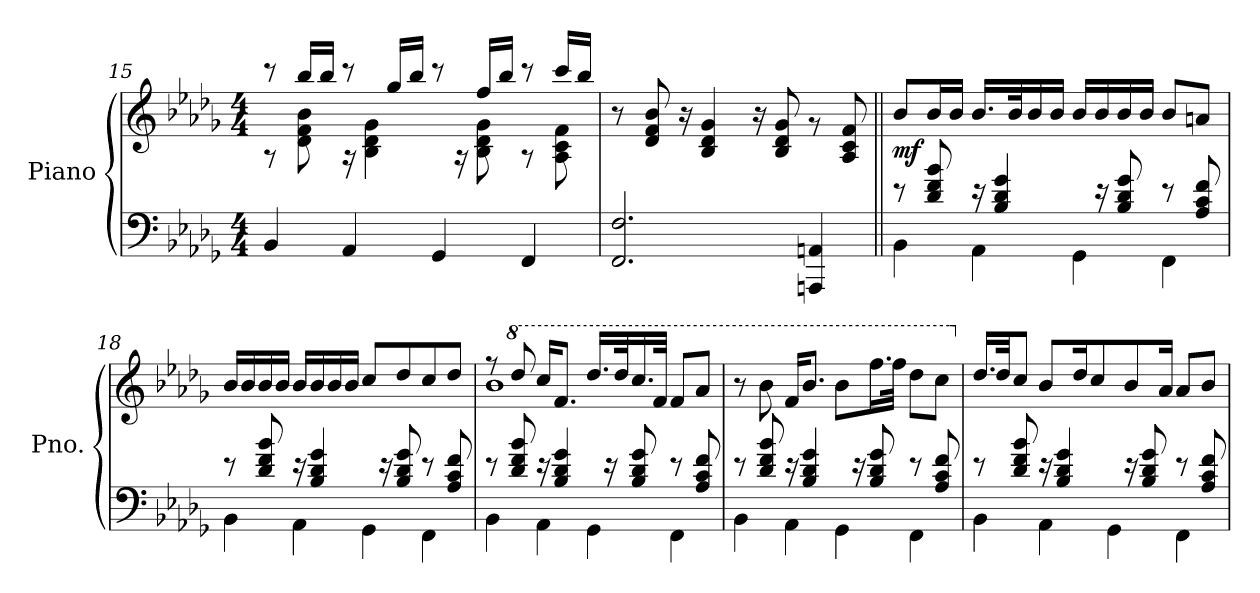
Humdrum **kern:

**kern	**kern	**dynam
*part1	*part1	*part1
*staff2	*staff1	*staff1/2
*I"Piano	*	*
*I'Pno.	*	*
!!LO:PB:g=z
*clefF4	*clefG2	*
*k[b-e-a-d-g-]	*k[b-e-a-d-g-]	*
*M4/4	*M4/4	*
=15	=15	=15
*	*^	*
4BB-/	8rA	8rccc	.
.	8d-\ 8f\ 8b-\	16bb-/LL	.
.	.	16bb-/JJ	.
4AA-/	16rA	8rccc	.
.	4B-\ 4d-\ 4g-\	.	.
.	.	16gg-/LL	.
.	.	16bb-/JJ	.
4GG-/	.	8rccc	.
.	16rA	.	.
.	8B-\ 8d-\ 8g-\	16ff/LL	.
.	.	16bb-/JJ	.
4FF/	8rA	8rccc	.
.	8A-\ 8c\ 8f\	16ccc/LL	.
.	.	16bb-/JJ	.
*	*v	*v	*
=16	=16	=16
2.FF/ 2.F/	8r	.
.	8d-/ 8f/ 8b-/	.
.	16r	.
.	4B-/ 4d-/ 4g-/	.
.	16r	.
.	8B-/ 8d-/ 8g-/	.
4AAAn/ 4AAn/	8rg	.
.	8A-/ 8c/ 8f/	.
=17||	=17||	=17||
*^	*	*
!	!	!	!LO:DY:b
4BB-\	8re	8b-/L	mf
.	8d-/ 8f/ 8b-/	16b-/L	.
.	.	16b-/JJ	.
4AA-\	16re	16.b-/LL	.
.	4B-/ 4d-/ 4g-/	.	.
.	.	32b-/K	.
.	.	16b-/	.
.	.	16b-/JJ	.
4GG-\	.	16b-/LL	.
.	16re	16b-/	.
.	8B-/ 8d-/ 8g-/	16b-/	.
.	.	16b-/JJ	.
4FF\	8re	8b-/L	.
.	8A-/ 8c/ 8f/	8an/J	.
!!LO:LB:g=z
=18	=18	=18	=18
4BB-\	8re	16b-/LL	.
.	.	16b-/	.
.	8d-/ 8f/ 8b-/	16b-/	.
.	.	16b-/JJ	.
4AA-\	16re	16b-/LL	.
.	4B-/ 4d-/ 4g-/	16b-/	.
.	.	16b-/	.
.	.	16b-/JJ	.
4GG-\	.	8cc/L	.
.	16re	.	.
.	8B-/ 8d-/ 8g-/	8dd-/	.
4FF\	8re	8cc/	.
.	8A-/ 8c/ 8f/	8dd-/J	.
=19	=19	=19	=19
*	*	*^	*
4BB-\	8re	8r	1b-	.
*	*	*8va	*	*
.	8d-/ 8f/ 8b-/	8ddd-/	.	.
4AA-\	16re	16ccc/KL	.	.
.	4B-/ 4d-/ 4g-/	8.ff/J	.	.
4GG-\	.	16.ddd-/LL	.	.
.	16re	.	.	.
.	.	32ddd-/K	.	.
.	8B-/ 8d-/ 8g-/	16.ccc/	.	.
.	.	32ff/JJk	.	.
4FF\	8re	8ff/L	.	.
.	8A-/ 8c/ 8f/	8aa-/J	.	.
*	*	*v	*v	*
=20	=20	=20	=20
4BB-\	8re	8r	.
.	8d-/ 8f/ 8b-/	8bb-\	.
4AA-\	16re	16ff/KL	.
.	4B-/ 4d-/ 4g-/	8.bb-/J	.
4GG-\	.	8bb-\L	.
.	16re	.	.
.	8B-/ 8d-/ 8g-/	16.fff\L	.
.	.	32fff\JJk	.
4FF\	8re	8ddd-\L	.
.	8A-/ 8c/ 8f/	8ccc\J	.
!!LO:LB:g=z
=21	=21	=21	=21
*	*	*X8va	*
4BB-\	8re	16.dd-/LL	.
.	.	32dd-/JK	.
.	8d-/ 8f/ 8b-/	8cc/J	.
4AA-\	16re	8b-/L	.
.	4B-/ 4d-/ 4g-/	.	.
.	.	16dd-/K	.
.	.	8cc/	.
4GG-\	.	.	.
.	16re	8b-/	.
.	8B-/ 8d-/ 8g-/	.	.
.	.	16a-/Jk	.
4FF\	8re	8a-/L	.
.	8A-/ 8c/ 8f/	8b-/J	.
*v	*v	*	*
=	=	=
*-	*-	*-
